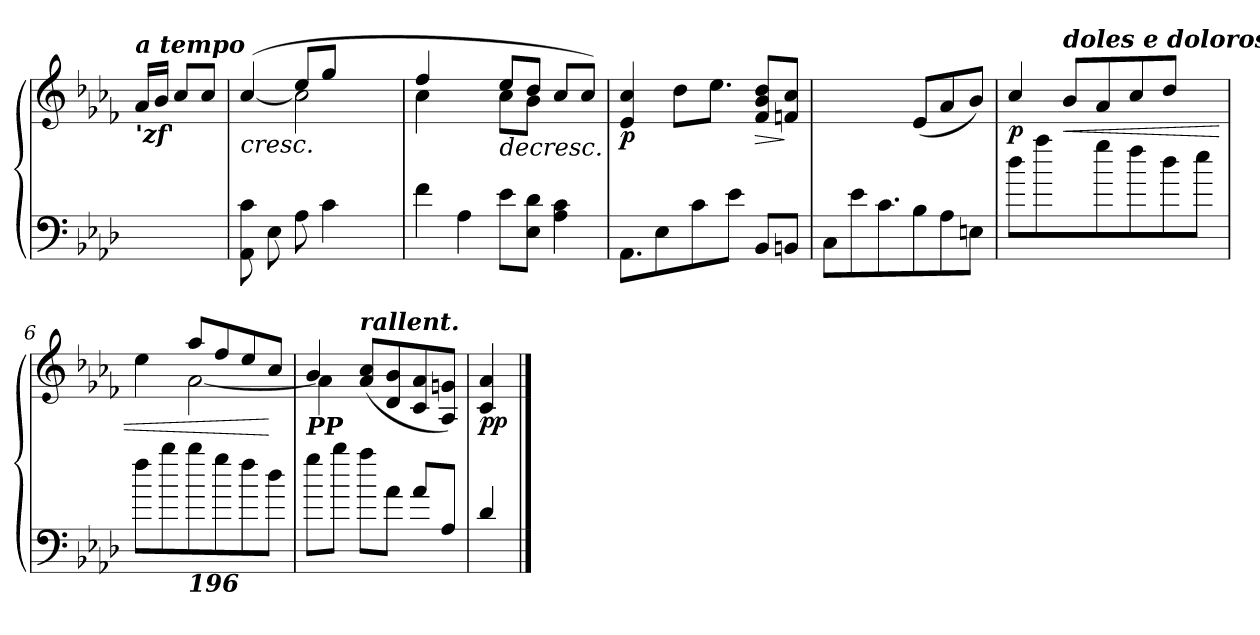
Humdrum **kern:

**kern	**kern	**dynam
*part1	*part1	*part1
*staff2	*staff1	*staff1/2
*clefF4	*clefG3	*
*k[b-e-a-d-]	*k[b-e-a-d-]	*
=	=	=
!	!LO:TX:a:Bi:t=a tempo	!
!	!LO:TX:b:Bi:t='zf'	!
4.ryy	16f/LL	.
.	16g/JJ	.
.	8a-/L	.
.	8a-/J	.
=1	=1	=1
*	*^	*
!	!	!	!LO:HP:b
8AA-\ 8c\L	4ryy	(>[<4a-/	<
8E-\	.	.	.
8A-\	8cc/L	2a-\]	.
4c\	8ee-/J	.	.
.	4ryy	.	.
8ryy	.	.	.
=2	=2	=2	=2
4f\	4dd-/	4a-\	.
4A-\	4ryy	4ryy	.
!	!	!	!LO:HP:b
8e-\L	8cc/L	8a-\L	>
8E-\ 8d-\J	8b-/J	8g\J	[
4A-\ 4c\	8a-/L	4ryy	.
.	8a-/J)	.	.
*	*v	*v	*
=3	=3	=3
!	!	!LO:DY:b
8.AA-\L	4c/ 4a-/	p
8E-\	.	.
.	8b-\L	.
8c\	.	.
.	8.cc\J	.
8e-\J	.	.
!	!	!LO:HP:b
8BB-/L	8d-/ 8g/ 8b-/L	>
8BBn/J	8dn/ 8a-/J	]
=4	=4	=4
8C\L	4..ryy	.
8e-\	.	.
8.c\	.	.
8B-\	(<8c/L	.
8A-\	8f/	.
8En\J	8g/J)	.
!!LO:LB:g=z
=5	=5	=5
!	!	!LO:DY:b
8dd-\L	4a-/	p
4aa-\	.	.
!	!LO:TX:a:Bi:t=doles e doloroso	!
!	!	!LO:HP:b
.	8g/L	<
8gg\	8f/	.
8ff\	8a-/	.
8dd-\	8b-/J	]
8ee-\J	8ryy	.
=6	=6	=6
*	*^	*
8ff\L	4ryy	4cc\	.
8bb-\	.	.	.
!LO:TX:b:Bi:t=196	!	!	!
8bb-\	8ff/L	[<2f\	.
8gg\	8dd-/	.	.
8ff\	8cc/	.	.
8dd-\J	8a-/J	.	[
=7	=7	=7	=7
!	!LO:TX:b:Bi:t=PP	!	!
8gg\L	4g/	4f\]	.
8bb-\J	.	.	.
!	!LO:TX:a:Bi:t=rallent.	!	!
8aa-\L	(<8f/ 8a-/L	2ryy	.
8a-\J	8B-/ 8g/	.	.
8a-/L	8A-/ 8f/	.	.
8A-/J	8F/ 8en/J)	.	.
*	*v	*v	*
=8	=8	=8
!	!	!LO:DY:b
!	!	!LO:DY:n=1:b
4d-/	4A-/ 4f/	p p
==	==	==
*-	*-	*-
